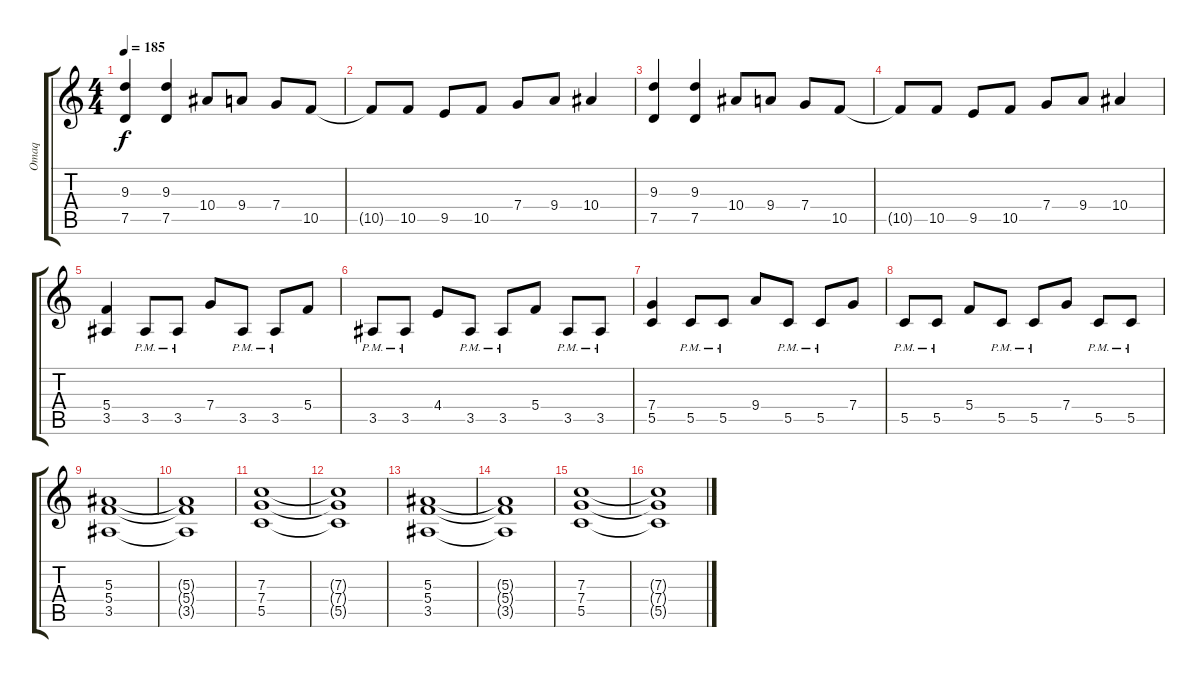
\track ("Omaq" "Omaq") {instrument distortionguitar}
\staff {score tabs}
\tuning (D4 A3 F3 C3 G2 C2) {hide}
\ts (4 4)
\tempo 185
\clef g2
\ks c
(9.3 7.5).4{dy f} (9.3 7.5).4 10.4.8 9.4.8 7.4.8 10.5.8 |
10.5{t}.8 10.5.8 9.5.8 10.5.8 7.4.8 9.4.8 10.4.4 |
(9.3 7.5).4 (9.3 7.5).4 10.4.8 9.4.8 7.4.8 10.5.8 |
10.5{t}.8 10.5.8 9.5.8 10.5.8 7.4.8 9.4.8 10.4.4 |
(5.4 3.5).4 3.5{pm}.8 3.5{pm}.8 7.4.8 3.5{pm}.8 3.5{pm}.8 5.4.8 |
3.5{pm}.8 3.5{pm}.8 4.4.8 3.5{pm}.8 3.5{pm}.8 5.4.8 3.5{pm}.8 3.5{pm}.8 |
(7.4 5.5).4 5.5{pm}.8 5.5{pm}.8 9.4.8 5.5{pm}.8 5.5{pm}.8 7.4.8 |
5.5{pm}.8 5.5{pm}.8 5.4.8 5.5{pm}.8 5.5{pm}.8 7.4.8 5.5{pm}.8 5.5{pm}.8 |
(5.3 5.4 3.5).1 |
(5.3{t} 5.4{t} 3.5{t}).1 |
(7.3 7.4 5.5).1 |
(7.3{t} 7.4{t} 5.5{t}).1 |
(5.3 5.4 3.5).1 |
(5.3{t} 5.4{t} 3.5{t}).1 |
(7.3 7.4 5.5).1 |
(7.3{t} 7.4{t} 5.5{t}).1
